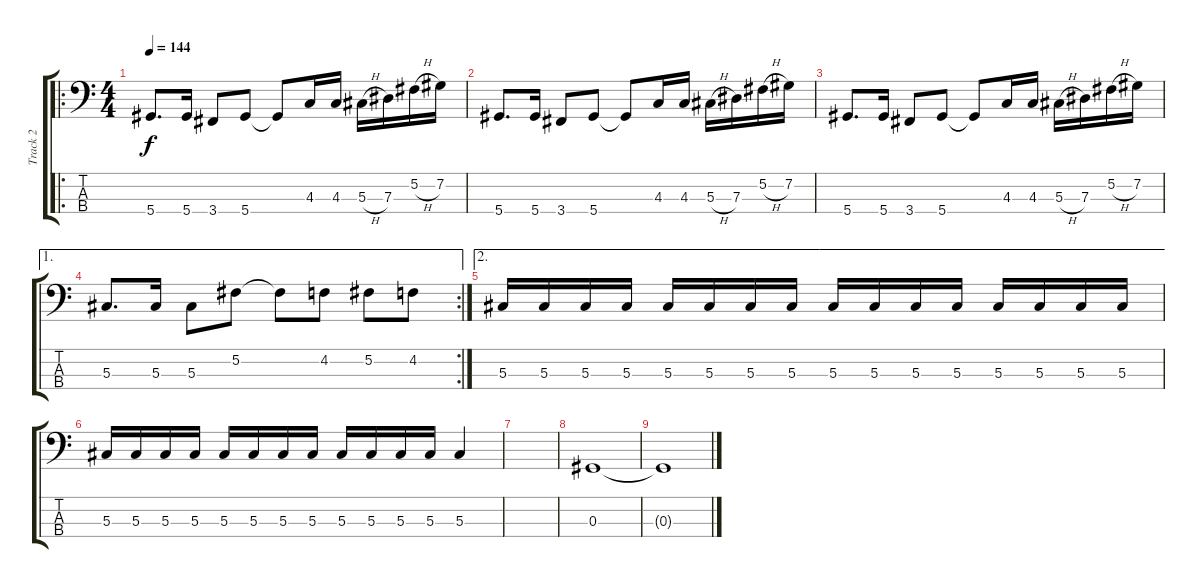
\track ("Track 2" "Track 2") {instrument electricbassfinger}
\staff {score tabs}
\tuning (Gb2 Db2 Ab1 Eb1) {hide}
\ro
\ts (4 4)
\tempo 144
\clef f4
\ks c
5.4.8{d dy f} 5.4.16 3.4.8 5.4.8 5.4{t}.8 4.3.16 4.3.16 5.3{h}.16 7.3.16 5.2{h}.16 7.2.16 |
5.4.8{d} 5.4.16 3.4.8 5.4.8 5.4{t}.8 4.3.16 4.3.16 5.3{h}.16 7.3.16 5.2{h}.16 7.2.16 |
5.4.8{d} 5.4.16 3.4.8 5.4.8 5.4{t}.8 4.3.16 4.3.16 5.3{h}.16 7.3.16 5.2{h}.16 7.2.16 |
\ae 1
\rc 2
5.3.8{d} 5.3.16 5.3.8 5.2.8 5.2{t}.8 4.2.8 5.2.8 4.2.8 |
\ae 2
5.3.16 5.3.16 5.3.16 5.3.16 5.3.16 5.3.16 5.3.16 5.3.16 5.3.16 5.3.16 5.3.16 5.3.16 5.3.16 5.3.16 5.3.16 5.3.16 |
5.3.16 5.3.16 5.3.16 5.3.16 5.3.16 5.3.16 5.3.16 5.3.16 5.3.16 5.3.16 5.3.16 5.3.16 5.3.4 |
|
0.3.1 |
0.3{t}.1
